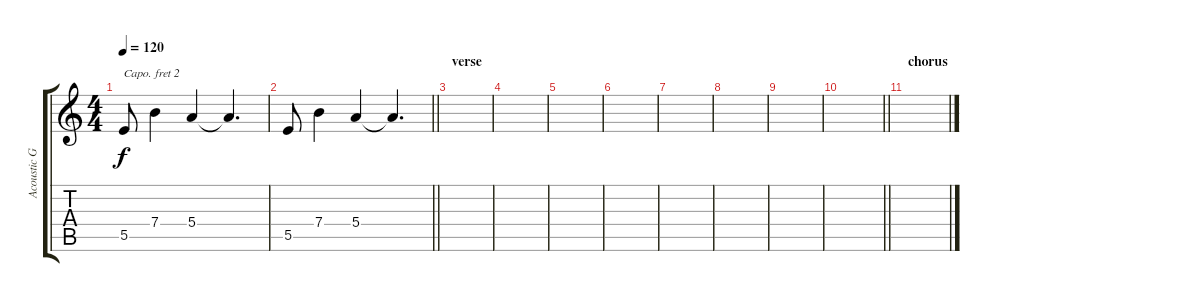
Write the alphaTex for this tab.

\track ("Acoustic Guitar 2 " "Acoustic G") {instrument acousticguitarsteel}
\staff {score tabs}
\capo 2
\tuning (E4 B3 G3 D3 A2 E2) {hide}
\ts (4 4)
\tempo 120
\clef g2
\ks c
5.5.8{dy f} 7.4.4 5.4.4 5.4{t}.4{d} |
\barLineRight lightlight
5.5.8 7.4.4 5.4.4 5.4{t}.4{d} |
\section ("" "verse")
|
|
|
|
|
|
|
\barLineRight lightlight
|
\section ("" "chorus")
